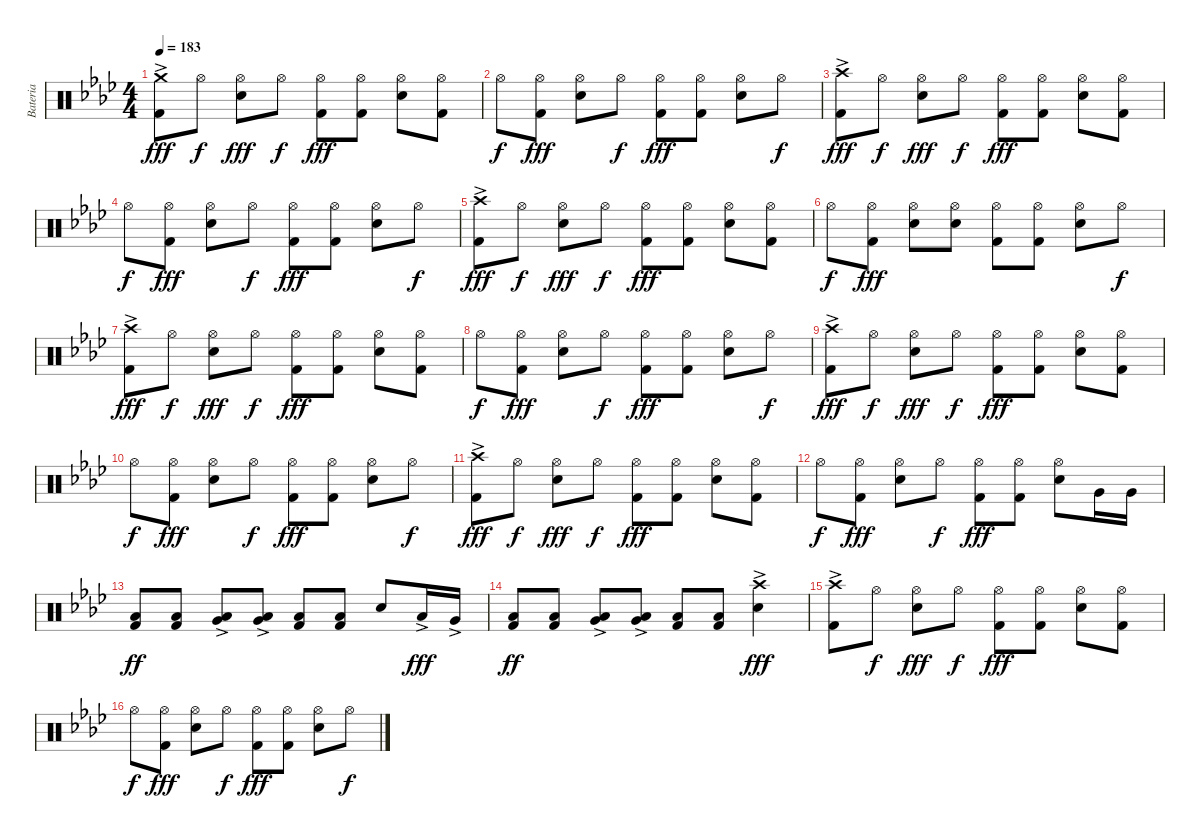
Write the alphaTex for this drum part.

\track ("Bateria" "Bateria") {instrument percussion}
\staff {score}
\articulation defaults
\ts (4 4)
\tempo 183
\clef neutral
\ks ab
("Kick (hit) 2" "Crash medium (hit)"{ac}).8{dy fff} "Hi-Hat (open)".8{dy f} ("Electric Snare (hit)" "Hi-Hat (open)").8{dy fff} "Hi-Hat (open)".8{dy f} ("Kick (hit) 2" "Hi-Hat (open)").8{dy fff} ("Kick (hit) 2" "Hi-Hat (open)").8 ("Electric Snare (hit)" "Hi-Hat (open)").8 ("Kick (hit) 2" "Hi-Hat (open)").8 |
"Hi-Hat (open)".8{dy f} ("Kick (hit) 2" "Hi-Hat (open)").8{dy fff} ("Electric Snare (hit)" "Hi-Hat (open)").8 "Hi-Hat (open)".8{dy f} ("Kick (hit) 2" "Hi-Hat (open)").8{dy fff} ("Kick (hit) 2" "Hi-Hat (open)").8 ("Electric Snare (hit)" "Hi-Hat (open)").8 "Hi-Hat (open)".8{dy f} |
("Kick (hit) 2" "Crash high (hit)"{ac}).8{dy fff} "Hi-Hat (open)".8{dy f} ("Electric Snare (hit)" "Hi-Hat (open)").8{dy fff} "Hi-Hat (open)".8{dy f} ("Kick (hit) 2" "Hi-Hat (open)").8{dy fff} ("Kick (hit) 2" "Hi-Hat (open)").8 ("Electric Snare (hit)" "Hi-Hat (open)").8 ("Kick (hit) 2" "Hi-Hat (open)").8 |
"Hi-Hat (open)".8{dy f} ("Kick (hit) 2" "Hi-Hat (open)").8{dy fff} ("Electric Snare (hit)" "Hi-Hat (open)").8 "Hi-Hat (open)".8{dy f} ("Kick (hit) 2" "Hi-Hat (open)").8{dy fff} ("Kick (hit) 2" "Hi-Hat (open)").8 ("Electric Snare (hit)" "Hi-Hat (open)").8 "Hi-Hat (open)".8{dy f} |
("Kick (hit) 2" "Crash high (hit)"{ac}).8{dy fff} "Hi-Hat (open)".8{dy f} ("Electric Snare (hit)" "Hi-Hat (open)").8{dy fff} "Hi-Hat (open)".8{dy f} ("Kick (hit) 2" "Hi-Hat (open)").8{dy fff} ("Kick (hit) 2" "Hi-Hat (open)").8 ("Electric Snare (hit)" "Hi-Hat (open)").8 ("Kick (hit) 2" "Hi-Hat (open)").8 |
"Hi-Hat (open)".8{dy f} ("Kick (hit) 2" "Hi-Hat (open)").8{dy fff} ("Electric Snare (hit)" "Hi-Hat (open)").8 ("Electric Snare (hit)" "Hi-Hat (open)").8 ("Kick (hit) 2" "Hi-Hat (open)").8 ("Kick (hit) 2" "Hi-Hat (open)").8 ("Electric Snare (hit)" "Hi-Hat (open)").8 "Hi-Hat (open)".8{dy f} |
("Kick (hit) 2" "Crash high (hit)"{ac}).8{dy fff} "Hi-Hat (open)".8{dy f} ("Electric Snare (hit)" "Hi-Hat (open)").8{dy fff} "Hi-Hat (open)".8{dy f} ("Kick (hit) 2" "Hi-Hat (open)").8{dy fff} ("Kick (hit) 2" "Hi-Hat (open)").8 ("Electric Snare (hit)" "Hi-Hat (open)").8 ("Kick (hit) 2" "Hi-Hat (open)").8 |
"Hi-Hat (open)".8{dy f} ("Kick (hit) 2" "Hi-Hat (open)").8{dy fff} ("Electric Snare (hit)" "Hi-Hat (open)").8 "Hi-Hat (open)".8{dy f} ("Kick (hit) 2" "Hi-Hat (open)").8{dy fff} ("Kick (hit) 2" "Hi-Hat (open)").8 ("Electric Snare (hit)" "Hi-Hat (open)").8 "Hi-Hat (open)".8{dy f} |
("Kick (hit) 2" "Crash high (hit)"{ac}).8{dy fff} "Hi-Hat (open)".8{dy f} ("Electric Snare (hit)" "Hi-Hat (open)").8{dy fff} "Hi-Hat (open)".8{dy f} ("Kick (hit) 2" "Hi-Hat (open)").8{dy fff} ("Kick (hit) 2" "Hi-Hat (open)").8 ("Electric Snare (hit)" "Hi-Hat (open)").8 ("Kick (hit) 2" "Hi-Hat (open)").8 |
"Hi-Hat (open)".8{dy f} ("Kick (hit) 2" "Hi-Hat (open)").8{dy fff} ("Electric Snare (hit)" "Hi-Hat (open)").8 "Hi-Hat (open)".8{dy f} ("Kick (hit) 2" "Hi-Hat (open)").8{dy fff} ("Kick (hit) 2" "Hi-Hat (open)").8 ("Electric Snare (hit)" "Hi-Hat (open)").8 "Hi-Hat (open)".8{dy f} |
("Kick (hit) 2" "Crash high (hit)"{ac}).8{dy fff} "Hi-Hat (open)".8{dy f} ("Electric Snare (hit)" "Hi-Hat (open)").8{dy fff} "Hi-Hat (open)".8{dy f} ("Kick (hit) 2" "Hi-Hat (open)").8{dy fff} ("Kick (hit) 2" "Hi-Hat (open)").8 ("Electric Snare (hit)" "Hi-Hat (open)").8 ("Kick (hit) 2" "Hi-Hat (open)").8 |
"Hi-Hat (open)".8{dy f} ("Kick (hit) 2" "Hi-Hat (open)").8{dy fff} ("Electric Snare (hit)" "Hi-Hat (open)").8 "Hi-Hat (open)".8{dy f} ("Kick (hit) 2" "Hi-Hat (open)").8{dy fff} ("Kick (hit) 2" "Hi-Hat (open)").8 ("Electric Snare (hit)" "Hi-Hat (open)").8 "Very Low Tom (hit)".16 "Very Low Tom (hit)".16 |
("Kick (hit) 2" "Low Floor Tom (hit)").8{dy ff} ("Kick (hit) 2" "Low Floor Tom (hit)").8 ("Very Low Tom (hit)"{ac} "Low Floor Tom (hit)").8 ("Very Low Tom (hit)"{ac} "Low Floor Tom (hit)").8 ("Kick (hit) 2" "Low Floor Tom (hit)").8 ("Kick (hit) 2" "Low Floor Tom (hit)").8 "Electric Snare (hit)".8 "Low Floor Tom (hit)"{ac}.16{dy fff} "Very Low Tom (hit)"{ac}.16 |
("Kick (hit) 2" "Low Floor Tom (hit)").8{dy ff} ("Kick (hit) 2" "Low Floor Tom (hit)").8 ("Very Low Tom (hit)"{ac} "Low Floor Tom (hit)").8 ("Very Low Tom (hit)"{ac} "Low Floor Tom (hit)").8 ("Kick (hit) 2" "Low Floor Tom (hit)").8 ("Kick (hit) 2" "Low Floor Tom (hit)").8 ("Electric Snare (hit)" "Crash high (hit)"{ac}).4{dy fff} |
("Kick (hit) 2" "Crash high (hit)"{ac}).8 "Hi-Hat (open)".8{dy f} ("Electric Snare (hit)" "Hi-Hat (open)").8{dy fff} "Hi-Hat (open)".8{dy f} ("Kick (hit) 2" "Hi-Hat (open)").8{dy fff} ("Kick (hit) 2" "Hi-Hat (open)").8 ("Electric Snare (hit)" "Hi-Hat (open)").8 ("Kick (hit) 2" "Hi-Hat (open)").8 |
"Hi-Hat (open)".8{dy f} ("Kick (hit) 2" "Hi-Hat (open)").8{dy fff} ("Electric Snare (hit)" "Hi-Hat (open)").8 "Hi-Hat (open)".8{dy f} ("Kick (hit) 2" "Hi-Hat (open)").8{dy fff} ("Kick (hit) 2" "Hi-Hat (open)").8 ("Electric Snare (hit)" "Hi-Hat (open)").8 "Hi-Hat (open)".8{dy f}
